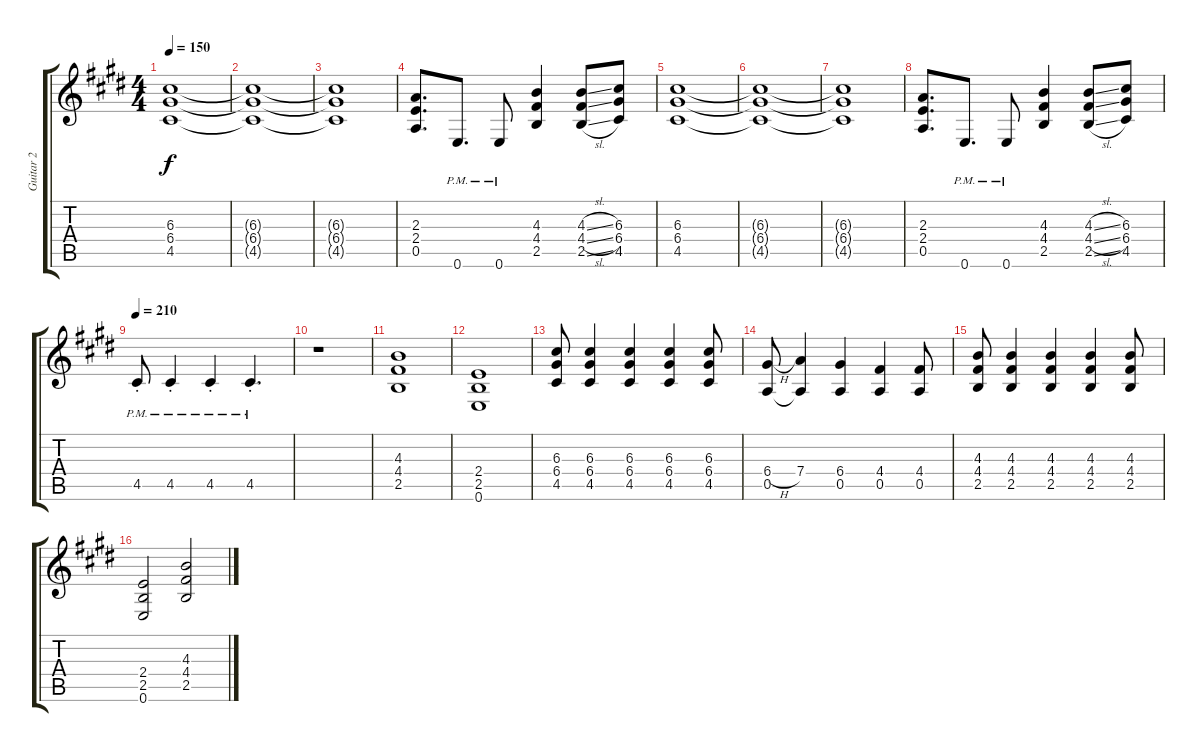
\track ("Guitar 2" "Guitar 2") {instrument overdrivenguitar}
\staff {score tabs}
\tuning (E4 B3 G3 D3 A2 E2) {hide}
\ts (4 4)
\tempo 150
\clef g2
\ks e
(6.3 6.4 4.5).1{dy f} |
(6.3{t} 6.4{t} 4.5{t}).1 |
(6.3{t} 6.4{t} 4.5{t}).1 |
(2.3 2.4 0.5).8{d} 0.6{pm}.8{d} 0.6{pm}.8 (4.3 4.4 2.5).4 (4.3{sl} 4.4{sl} 2.5{sl}).8 (6.3 6.4 4.5).8 |
(6.3 6.4 4.5).1 |
(6.3{t} 6.4{t} 4.5{t}).1 |
(6.3{t} 6.4{t} 4.5{t}).1 |
(2.3 2.4 0.5).8{d} 0.6{pm}.8{d} 0.6{pm}.8 (4.3 4.4 2.5).4 (4.3{sl} 4.4{sl} 2.5{sl}).8 (6.3 6.4 4.5).8 |
\tempo 210
4.5{pm st}.8 4.5{pm st}.4 4.5{pm st}.4 4.5{pm st}.4{d} |
r.1 |
(4.3 4.4 2.5).1 |
(2.4 2.5 0.6).1 |
(6.3 6.4 4.5).8 (6.3 6.4 4.5).4 (6.3 6.4 4.5).4 (6.3 6.4 4.5).4 (6.3 6.4 4.5).8 |
(6.4{h} 0.5).8 (7.4 0.5{t}).4 (6.4 0.5).4 (4.4 0.5).4 (4.4 0.5).8 |
(4.3 4.4 2.5).8 (4.3 4.4 2.5).4 (4.3 4.4 2.5).4 (4.3 4.4 2.5).4 (4.3 4.4 2.5).8 |
(2.4 2.5 0.6).2 (4.3 4.4 2.5).2
